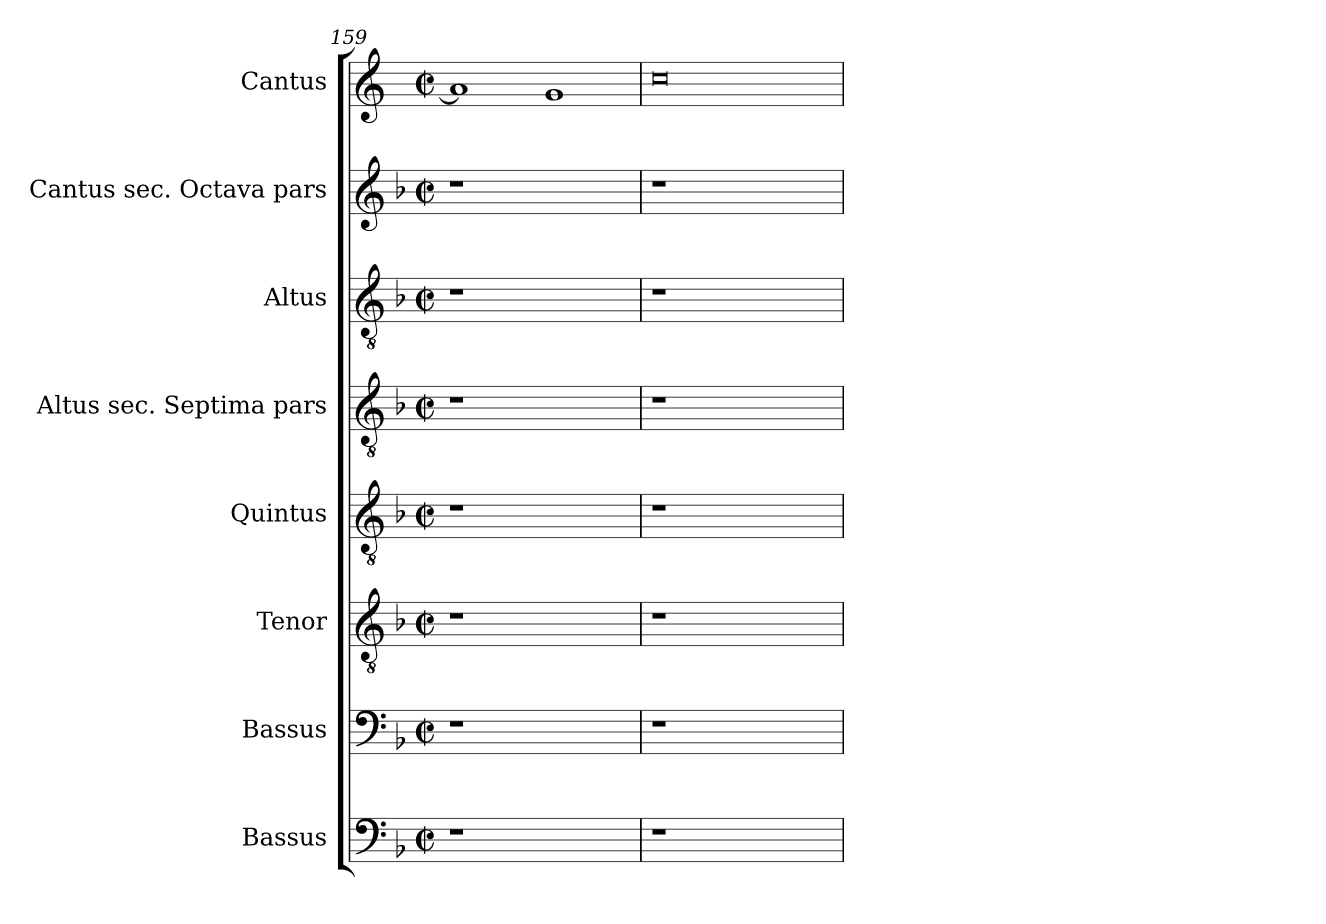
**kern	**kern	**kern	**kern	**kern	**kern	**kern	**kern
*part8	*part7	*part6	*part5	*part4	*part3	*part2	*part1
*staff8	*staff7	*staff6	*staff5	*staff4	*staff3	*staff2	*staff1
*I"Bassus	*I"Bassus	*I"Tenor	*I"Quintus	*I"Altus sec. Septima pars	*I"Altus	*I"Cantus sec. Octava pars	*I"Cantus
*	*I'Bassus	*I'Tenor	*I'Quintus	*	*I'Altus	*	*I'Cantus
*clefF4	*clefF4	*clefGv2	*clefGv2	*clefGv2	*clefGv2	*clefG2	*clefG2
*k[b-]	*k[b-]	*k[b-]	*k[b-]	*k[b-]	*k[b-]	*k[b-]	*k[]
*F:	*F:	*F:	*F:	*F:	*F:	*F:	*C:
*M2/2	*M2/2	*M2/2	*M2/2	*M2/2	*M2/2	*M2/2	*M2/2
*met(c|)	*met(c|)	*met(c|)	*met(c|)	*met(c|)	*met(c|)	*met(c|)	*met(c|)
=159	=159	=159	=159	=159	=159	=159	=159
1r	1r	1r	1r	1r	1r	1r	1a]
1ryy	1ryy	1ryy	1ryy	1ryy	1ryy	1ryy	1g
=160	=160	=160	=160	=160	=160	=160	=160
1r	1r	1r	1r	1r	1r	1r	0cc
1ryy	1ryy	1ryy	1ryy	1ryy	1ryy	1ryy	.
=	=	=	=	=	=	=	=
*-	*-	*-	*-	*-	*-	*-	*-
